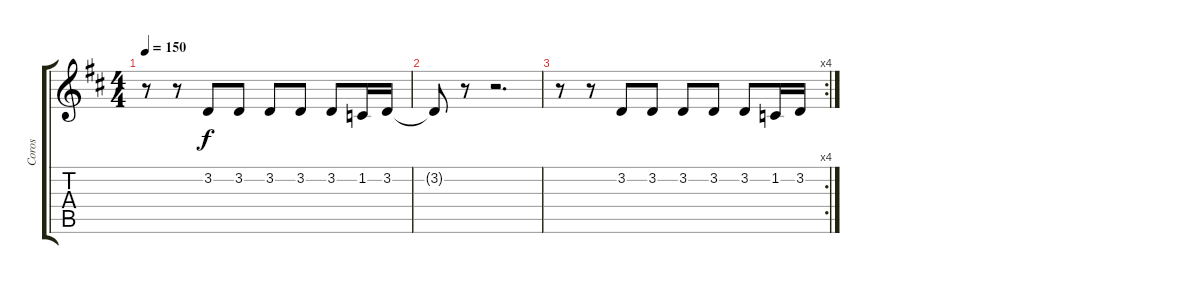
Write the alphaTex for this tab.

\track ("Coros" "Coros") {instrument lead6voice}
\staff {score tabs}
\tuning (E4 B3 G3 D3 A2 E2) {hide}
\ts (4 4)
\tempo 150
\clef g2
\ks d
r.8{dy f} r.8 3.2.8 3.2.8 3.2.8 3.2.8 3.2.8 1.2.16 3.2.16 |
3.2{t}.8 r.8 r.2{d} |
\rc 4
r.8 r.8 3.2.8 3.2.8 3.2.8 3.2.8 3.2.8 1.2.16 3.2.16
